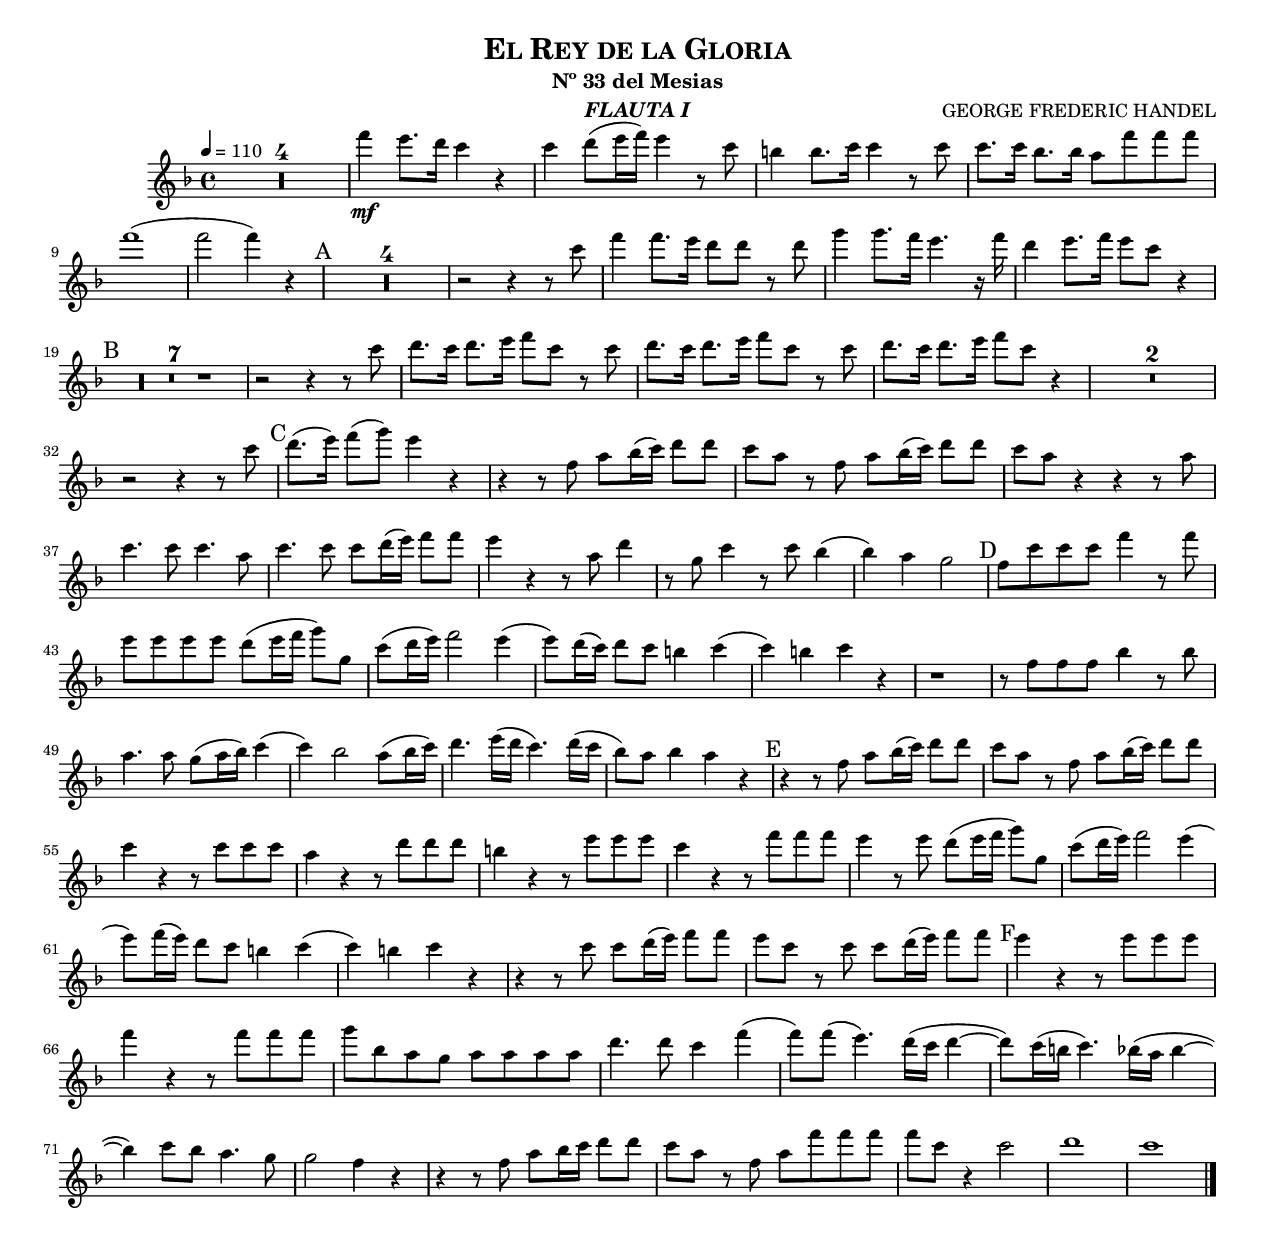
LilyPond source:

% Created on Tue Jan 25 13:49:28 CST 2011
% by search.sam@ 
\version "2.12.3"
#(set-global-staff-size 16)

\header {
	title = \markup \center-column { \smallCaps "El Rey de la Gloria" }
	subtitle = "Nº 33 del Mesias" 
 	composer = "GEORGE FREDERIC HANDEL" 
 	instrument = \markup \bold \italic "FLAUTA I" 
}

staffFlauta = \new Staff {
	\time 4/4
	\tempo 4 = 110
	%\set Staff.instrumentName = "Flauta"
	\set Staff.midiInstrument = "flute"
	\set Score.skipBars = ##t
	\key f \major
	\clef treble
	
	\relative c''' { 	
 % Type notes here  
  	R1*4 |%4
 	f4\mf e8. d16 c4 r4 |%5
 	c4 d8 (e16 f) e4 r8 c8 |%6
 	b4 b8. c16 c4 r8 c8 |%7
 	c8. c16 bes8. bes16 a8 f'8 f8 f8 |%8
 	f1( |%9
 	f2 f4) r4 |%10
 	\mark A R1*4 |%14
 	r2 r4 r8 c8 |%15
 	f4 f8. e16 d8 d8 r8 d8 |%16
 	g4 g8. f16 e4. r16 f16 |%17
 	d4 e8. f16 e8 c8 r4 |%18
 	\mark B R1*7 |%25
 	r2 r4 r8 c8 |%26
 	d8. c16 d8. e16 f8 c8 r8 c8 |%27
 	d8. c16 d8. e16 f8 c8 r8 c8 |%28
 	d8. c16 d8. e16 f8 c8 r4 |%29
 	R1*2 |%31
 	r2 r4 r8 c8 |%32
 	\mark C d8. (e16) f8 (g8) e4 r4 |%33
 	r4 r8 f,8 a8 bes16 (c16) d8 d8 |%34
 	c8 a8 r8 f8 a8 bes16 (c16) d8 d8 |%35
 	c8 a8 r4 r4 r8 a8 |%36
 	c4. c8 c4. a8 |%37
 	c4. c8 c8 d16 (e16) f8 f8 |%38
 	e4 r4 r8 a,8 d4 |%39
 	r8 g,8 c4 r8 c8 bes4( |%40
 	bes4) a4 g2 |%41
 	\mark D f8 c'8 c8 c8 f4 r8 f8 |%42
 	e8 e8 e8 e8 d8 (e16 f16 g8) g,8 |%43
 	c8 (d16 e16) f2 e4( |%44
 	e8) d16 (c16) d8 c8 b4 c4( |%45
 	c4) b4 c4 r4 |%46
 	r1 |%47
 	r8 f,8 f8 f8 bes4 r8 bes8 |%48
 	a4. a8 g8 (a16 bes16) c4( |%49
 	c4) bes2 a8 (bes16 c16) |%50
 	d4. e16 (d16 c4.) d16 (c16 |%51
 	bes8) a8 bes4 a4 r4 |%52
 	\mark E r4 r8 f8 a8 bes16 (c16) d8 d8 |%53
 	c8 a8 r8 f8 a8 bes16 (c16) d8 d8 |%54
 	c4 r4 r8 c8 c8 c8 |%55
 	a4 r4 r8 d8 d8 d8 |%56
 	b4 r4 r8 e8 e8 e8 |%57
 	c4 r4 r8 f8 f8 f8 |%58
 	e4 r8 e8 d8 (e16 f16 g8) g,8 |%59
 	c8 (d16 e16) f2 e4( |%60
 	e8) f16 (e16) d8 c8 b4 c( |%61
 	c4) b4 c4 r4 |%62
 	r4 r8 c8 c8 d16 (e16) f8 f8 |%63
 	e8 c8 r8 c8 c8 d16 (e16) f8 f8 |%64
 	\mark F e4 r4 r8 e8 e8 e8 |%65
 	f4 r4 r8 f8 f8 f8 |%66
 	g8 bes,8 a8 g8 a8 a8 a8 a8 |%67
 	d4. d8 c4 f4( |%68
 	f8) f8 (e4.) d16 (c16 d4~ |%69
 	d8) c16 (b16 c4.) bes16 (a16 bes4~ |%70
 	bes4) c8 bes8 a4. g8  |%71
 	g2 f4 r4 |%72
 	r4 r8 f8 a8 bes16 c16 d8 d8 |%73
 	c8 a8 r8 f8 a8 f'8 f8 f8 |%74
 	f8 c8 r4 c2 |%75
 	d1 |%76
 	c1 |%77
	\bar "|."
	}
}


\score {
	<<
		\staffFlauta
	>>
	\midi {
	}
	\layout {
	}
}

\paper {
	#(set-paper-size "letter")
}


